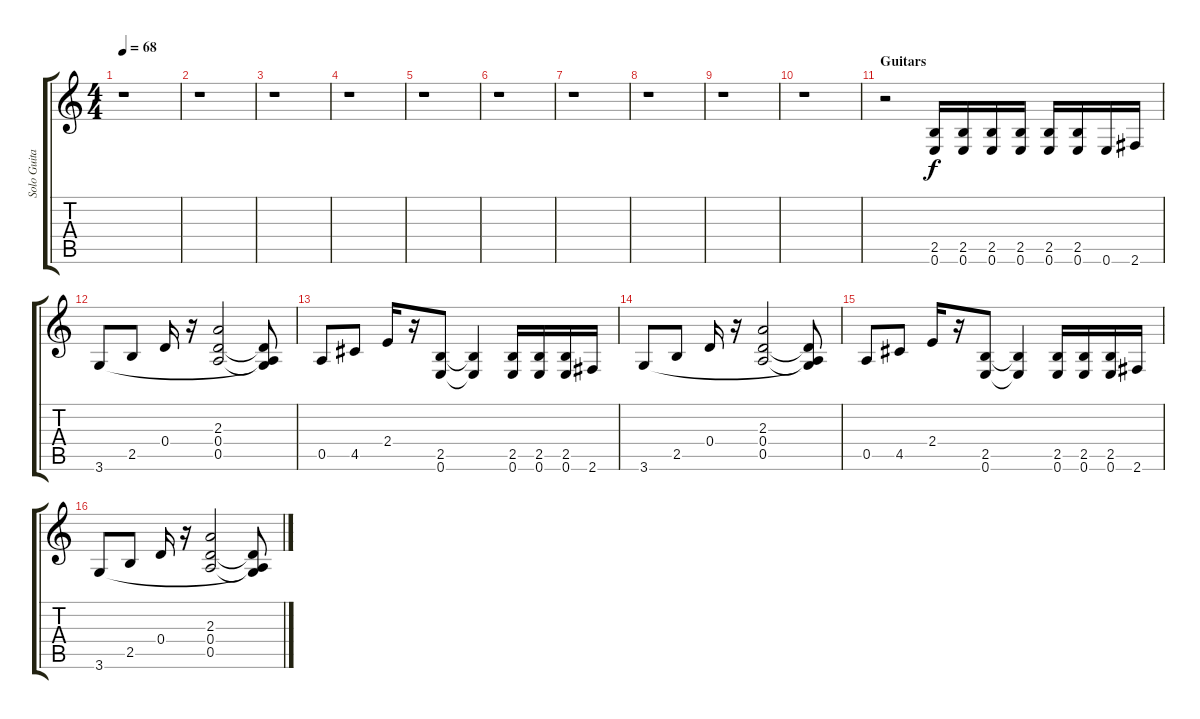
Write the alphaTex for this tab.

\track ("Solo Guitar 2" "Solo Guita") {instrument distortionguitar}
\staff {score tabs}
\tuning (E4 B3 G3 D3 A2 E2) {hide}
\ts (4 4)
\tempo 68
\clef g2
\ks c
r.1{dy f} |
r.1 |
r.1 |
r.1 |
r.1 |
r.1 |
r.1 |
r.1 |
r.1 |
r.1 |
\section ("" "Guitars")
r.2 (2.5 0.6).16 (2.5 0.6).16 (2.5 0.6).16 (2.5 0.6).16 (2.5 0.6).16 (2.5 0.6).16 0.6.16 2.6.16 |
3.6.8 2.5.8 0.4.16 r.16 (2.3 0.4 0.5).2 (0.4{t} 0.5{t} 3.6{t}).8 |
0.5.8 4.5.8 2.4.16 r.16 (2.5 0.6).8 (2.5{t} 0.6{t}).4 (2.5 0.6).16 (2.5 0.6).16 (2.5 0.6).16 2.6.16 |
3.6.8 2.5.8 0.4.16 r.16 (2.3 0.4 0.5).2 (0.4{t} 0.5{t} 3.6{t}).8 |
0.5.8 4.5.8 2.4.16 r.16 (2.5 0.6).8 (2.5{t} 0.6{t}).4 (2.5 0.6).16 (2.5 0.6).16 (2.5 0.6).16 2.6.16 |
3.6.8 2.5.8 0.4.16 r.16 (2.3 0.4 0.5).2 (0.4{t} 0.5{t} 3.6{t}).8
